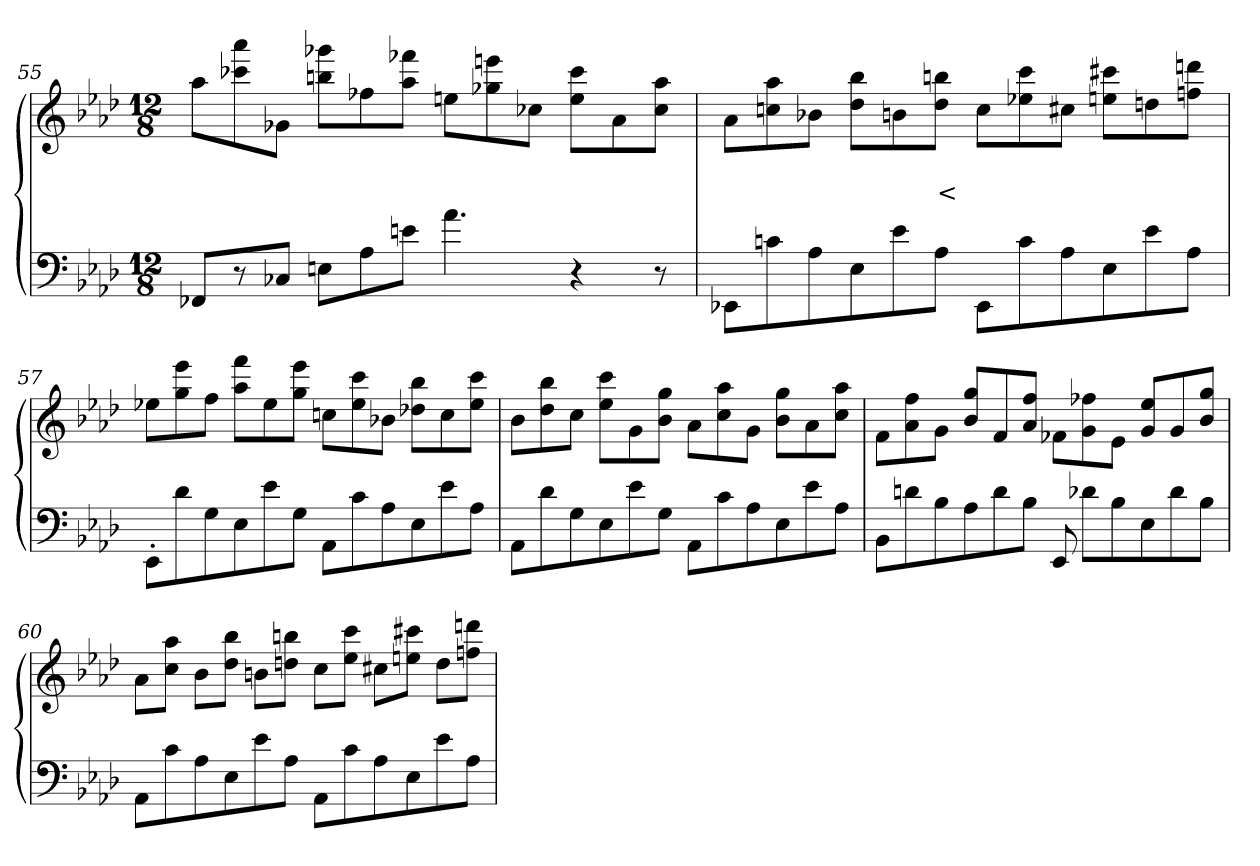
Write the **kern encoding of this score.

**kern	**kern	**text	**text
*part2	*part1	*part1	*part1
*staff2	*staff1	*staff1	*staff1
*clefF4	*clefG2	*	*
*k[b-e-a-d-]	*k[b-e-a-d-]	*	*
*M12/8	*M12/8	*	*
=55	=55	=55	=55
8FF-XL	8aa-L	.	.
8r	8aaa- 8ccc-X	.	.
8C-XJ	8g-XJ	.	.
8EnL	8ggg- 8bbnL	.	.
8A-	8ff-X	.	.
8eJ	8fff- 8aa-J	.	.
4.a-	8eenL	.	.
.	8eee 8gg-	.	.
.	8cc-J	.	.
4r	8ccc- 8eeL	.	.
.	8a-	.	.
8r	8aa- 8cc-J	.	.
=56	=56	=56	=56
8EE-XL	8a-L	.	.
8cn	8aa- 8ccn	.	.
8A-	8b-XJ	.	.
8E-	8bb- 8dd-L	.	.
8e-	8bn	.	.
8A-J	8bbn 8dd-J	.	<
8EE-L	8ccL	.	.
8c	8ccc 8ee-X	.	.
8A-	8cc#XJ	.	.
8E-	8ccc# 8eenL	.	.
8e-	8ddn	.	.
8A-J	8dddn 8ffnJ	.	.
=57	=57	=57	=57
8EE-'>L	8ee-XL	.	.
8d-	8eee- 8gg	.	.
8G	8ffJ	.	.
8E-	8fff 8aa-L	.	.
8e-	8ee-	.	.
8GJ	8eee- 8ggJ	.	.
8AA-L	8ccnL	.	.
8c	8ccc 8ee-	.	.
8A-	8b-XJ	.	.
8E-	8bb- 8dd-XL	.	.
8e-	8cc	.	.
8A-J	8ccc 8ee-J	.	.
=58	=58	=58	=58
8AA-L	8b-L	.	.
8d-	8bb- 8dd-	.	.
8G	8ccJ	.	.
8E-	8ccc 8ee-L	.	.
8e-	8g	.	.
8GJ	8gg 8b-J	.	.
8AA-L	8a-L	.	.
8c	8aa- 8cc	.	.
8A-	8gJ	.	.
8E-	8gg 8b-L	.	.
8e-	8a-	.	.
8A-J	8aa- 8ccJ	.	.
=59	=59	=59	=59
8BB-L	8fL	.	.
8dn	8ff 8a-	.	.
8B-	8gJ	.	.
8A-	8gg/ 8b-L	.	.
8d	8f	.	.
8B-J	8ff 8a-J	.	.
8EE-	8f-XL	.	.
8d-XL	8ff- 8g	.	.
8B-	8e-J	.	.
8E-	8ee-/ 8gL	.	.
8d-	8g	.	.
8B-J	8gg 8b-J	.	.
=60	=60	=60	=60
8AA-L	8a-L	.	.
8c	8aa- 8ccJ	.	.
8A-	8b-L	.	.
8E-	8bb- 8dd-J	.	.
8e-	8bnL	.	.
8A-J	8bbn 8ddnJ	.	.
8AA-L	8ccL	.	.
8c	8ccc 8ee-J	.	.
8A-	8cc#XL	.	.
8E-	8ccc# 8eenJ	.	.
8e-	8ddL	.	.
8A-J	8dddn 8ffnJ	.	.
=	=	=	=
*-	*-	*-	*-
